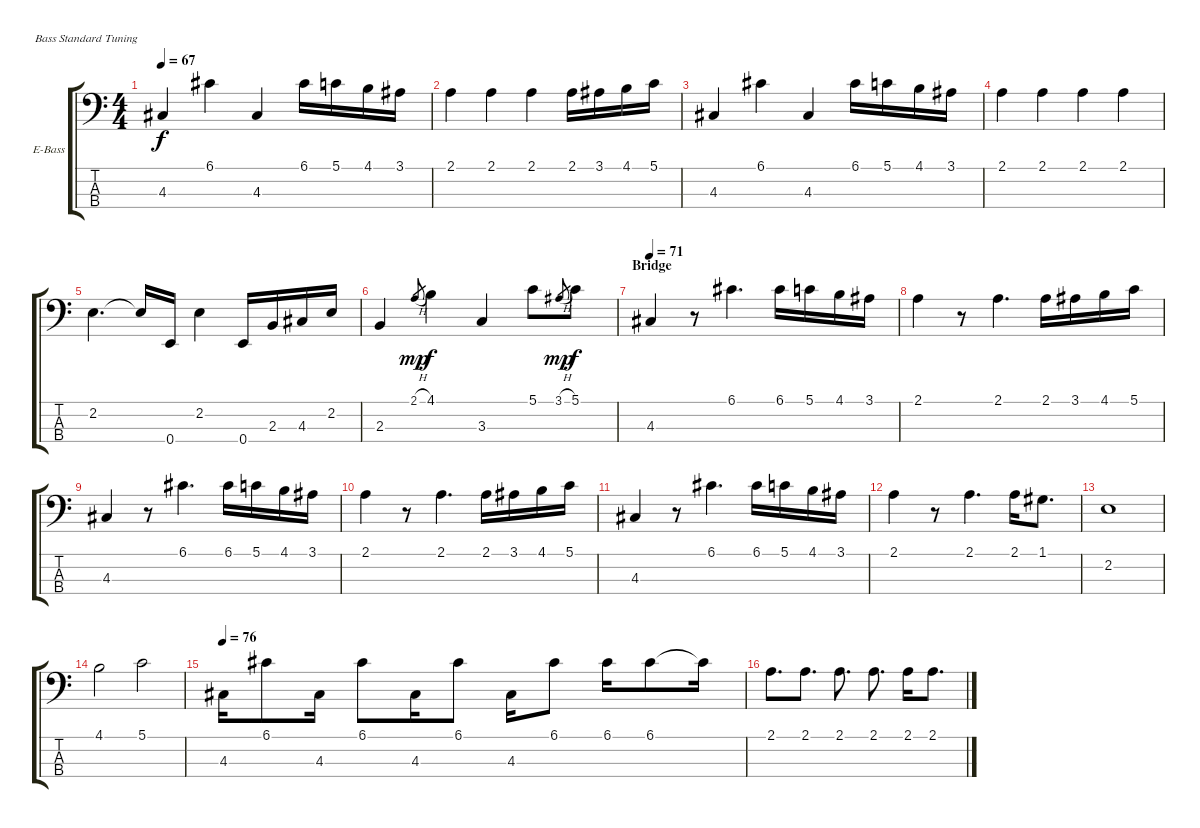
\bracketExtendMode groupsimilarinstruments
\firstSystemTrackNameOrientation horizontal
\otherSystemsTrackNameOrientation horizontal
\track ("Roger" "E-Bass") {instrument electricbasspick}
\staff {score tabs}
\tuning (G2 D2 A1 E1)
\ts (4 4)
\tempo 67
\clef f4
\ks c
4.3.4{dy f} 6.1.4 4.3.4 6.1.16 5.1.16 4.1.16 3.1.16 |
2.1.4 2.1.4 2.1.4 2.1.16 3.1.16 4.1.16 5.1.16 |
4.3.4 6.1.4 4.3.4 6.1.16 5.1.16 4.1.16 3.1.16 |
2.1.4 2.1.4 2.1.4 2.1.4 |
2.2.4{d} 2.2{t}.16 0.4.16 2.2.4 0.4.16 2.3.16 4.3.16 2.2.16 |
2.3.4 2.1{h}.8{gr dy mp} 4.1.4{dy f} 3.3.4 5.1.8 3.1{h}.8{gr dy mp} 5.1.8{dy f} |
\section ("" "Bridge")
\tempo 71
4.3.4 r.8 6.1.4{d} 6.1.16 5.1.16 4.1.16 3.1.16 |
2.1.4 r.8 2.1.4{d} 2.1.16 3.1.16 4.1.16 5.1.16 |
4.3.4 r.8 6.1.4{d} 6.1.16 5.1.16 4.1.16 3.1.16 |
2.1.4 r.8 2.1.4{d} 2.1.16 3.1.16 4.1.16 5.1.16 |
4.3.4 r.8 6.1.4{d} 6.1.16 5.1.16 4.1.16 3.1.16 |
2.1.4 r.8 2.1.4{d} 2.1.16 1.1.8{d} |
2.2.1 |
4.1.2 5.1.2 |
\tempo 76
4.3.16 6.1.8 4.3.16 6.1.8 4.3.16 6.1.8 4.3.16 6.1.8 6.1.16 6.1.8 6.1{t}.16 |
2.1.8{d} 2.1.8{d} 2.1.8{d} 2.1.8{d} 2.1.16 2.1.8{d}
